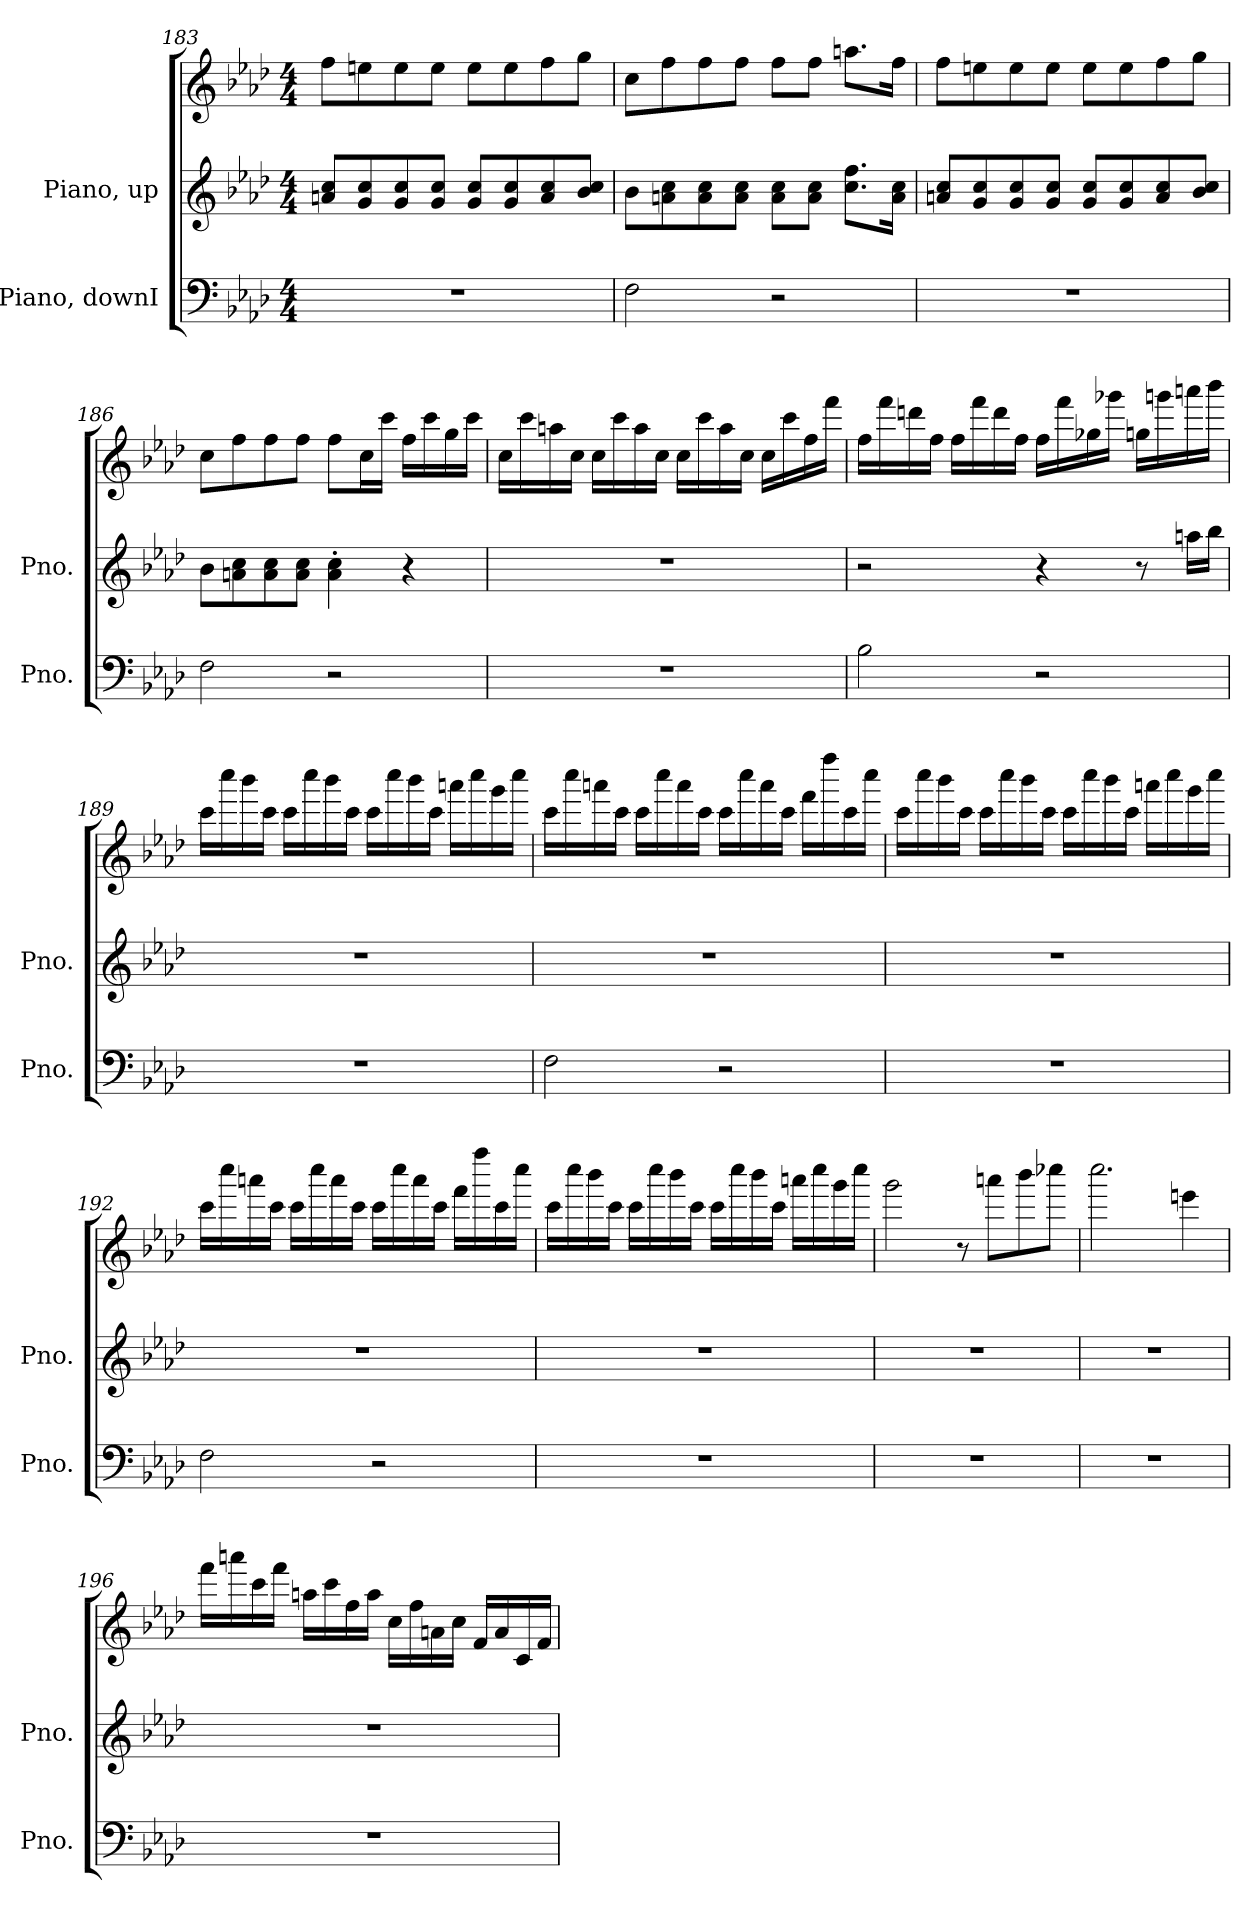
**kern	**kern	**kern
*part2	*part1	*part1
*staff3	*staff2	*staff1
*I"Piano, downI	*I"Piano, up	*
*I'Pno.	*I'Pno.	*
!!LO:LB:g=z
*clefF4	*clefG2	*clefG2
*k[b-e-a-d-]	*k[b-e-a-d-]	*k[b-e-a-d-]
*M4/4	*M4/4	*M4/4
=183	=183	=183
1r	8an/ 8cc/L	8ff\L
.	8g/ 8cc/	8een\
.	8g/ 8cc/	8ee\
.	8g/ 8cc/J	8ee\J
.	8g/ 8cc/L	8ee\L
.	8g/ 8cc/	8ee\
.	8a/ 8cc/	8ff\
.	8b-/ 8cc/J	8gg\J
=184	=184	=184
2F\	8b-\L	8cc\L
.	8an\ 8cc\	8ff\
.	8a\ 8cc\	8ff\
.	8a\ 8cc\J	8ff\J
2r	8a\ 8cc\L	8ff\L
.	8a\ 8cc\J	8ff\J
.	8.cc\ 8.ff\L	8.aan\L
.	16a\ 16cc\Jk	16ff\Jk
=185	=185	=185
1r	8an/ 8cc/L	8ff\L
.	8g/ 8cc/	8een\
.	8g/ 8cc/	8ee\
.	8g/ 8cc/J	8ee\J
.	8g/ 8cc/L	8ee\L
.	8g/ 8cc/	8ee\
.	8a/ 8cc/	8ff\
.	8b-/ 8cc/J	8gg\J
!!LO:LB:g=z
=186	=186	=186
2F\	8b-\L	8cc\L
.	8an\ 8cc\	8ff\
.	8a\ 8cc\	8ff\
.	8a\ 8cc\J	8ff\J
2r	4a\' 4cc\'	8ff\L
.	.	16cc\L
.	.	16ccc\JJ
.	4r	16ff\LL
.	.	16ccc\
.	.	16gg\
.	.	16ccc\JJ
=187	=187	=187
1r	1r	16cc\LL
.	.	16ccc\
.	.	16aan\
.	.	16cc\JJ
.	.	16cc\LL
.	.	16ccc\
.	.	16aa\
.	.	16cc\JJ
.	.	16cc\LL
.	.	16ccc\
.	.	16aa\
.	.	16cc\JJ
.	.	16cc\LL
.	.	16ccc\
.	.	16ff\
.	.	16fff\JJ
!!LO:LB:g=z
=188	=188	=188
2B-\	2r	16ff\LL
.	.	16fff\
.	.	16dddn\
.	.	16ff\JJ
.	.	16ff\LL
.	.	16fff\
.	.	16ddd\
.	.	16ff\JJ
2r	4r	16ff\LL
.	.	16fff\
.	.	16gg-X\
.	.	16ggg-X\JJ
.	8r	16ggn\LL
.	.	16gggn\
.	16aan\LL	16aaan\
.	16bb-\JJ	16bbb-\JJ
!!LO:PB:g=z
=189	=189	=189
1r	1r	16ccc\LL
.	.	16cccc\
.	.	16bbb-\
.	.	16ccc\JJ
.	.	16ccc\LL
.	.	16cccc\
.	.	16bbb-\
.	.	16ccc\JJ
.	.	16ccc\LL
.	.	16cccc\
.	.	16bbb-\
.	.	16ccc\JJ
.	.	16aaan\LL
.	.	16cccc\
.	.	16ggg\
.	.	16cccc\JJ
!!LO:LB:g=z
=190	=190	=190
2F\	1r	16ccc\LL
.	.	16cccc\
.	.	16aaan\
.	.	16ccc\JJ
.	.	16ccc\LL
.	.	16cccc\
.	.	16aaa\
.	.	16ccc\JJ
2r	.	16ccc\LL
.	.	16cccc\
.	.	16aaa\
.	.	16ccc\JJ
.	.	16fff\LL
.	.	16ffff\
.	.	16ccc\
.	.	16cccc\JJ
!!LO:LB:g=z
=191	=191	=191
1r	1r	16ccc\LL
.	.	16cccc\
.	.	16bbb-\
.	.	16ccc\JJ
.	.	16ccc\LL
.	.	16cccc\
.	.	16bbb-\
.	.	16ccc\JJ
.	.	16ccc\LL
.	.	16cccc\
.	.	16bbb-\
.	.	16ccc\JJ
.	.	16aaan\LL
.	.	16cccc\
.	.	16ggg\
.	.	16cccc\JJ
!!LO:LB:g=z
=192	=192	=192
2F\	1r	16ccc\LL
.	.	16cccc\
.	.	16aaan\
.	.	16ccc\JJ
.	.	16ccc\LL
.	.	16cccc\
.	.	16aaa\
.	.	16ccc\JJ
2r	.	16ccc\LL
.	.	16cccc\
.	.	16aaa\
.	.	16ccc\JJ
.	.	16fff\LL
.	.	16ffff\
.	.	16ccc\
.	.	16cccc\JJ
!!LO:PB:g=z
=193	=193	=193
1r	1r	16ccc\LL
.	.	16cccc\
.	.	16bbb-\
.	.	16ccc\JJ
.	.	16ccc\LL
.	.	16cccc\
.	.	16bbb-\
.	.	16ccc\JJ
.	.	16ccc\LL
.	.	16cccc\
.	.	16bbb-\
.	.	16ccc\JJ
.	.	16aaan\LL
.	.	16cccc\
.	.	16ggg\
.	.	16cccc\JJ
=194	=194	=194
1r	1r	2ggg\
.	.	8r
.	.	8aaan\L
.	.	8bbb-\
.	.	8cccc-X\J
=195	=195	=195
1r	1r	2.cccc\
.	.	4eeen\
!!LO:LB:g=z
=196	=196	=196
1r	1r	16fff\LL
.	.	16aaan\
.	.	16ccc\
.	.	16fff\JJ
.	.	16aan\LL
.	.	16ccc\
.	.	16ff\
.	.	16aa\JJ
.	.	16cc\LL
.	.	16ff\
.	.	16an\
.	.	16cc\JJ
.	.	16f/LL
.	.	16a/
.	.	16c/
.	.	16f/JJ
=	=	=
*-	*-	*-
